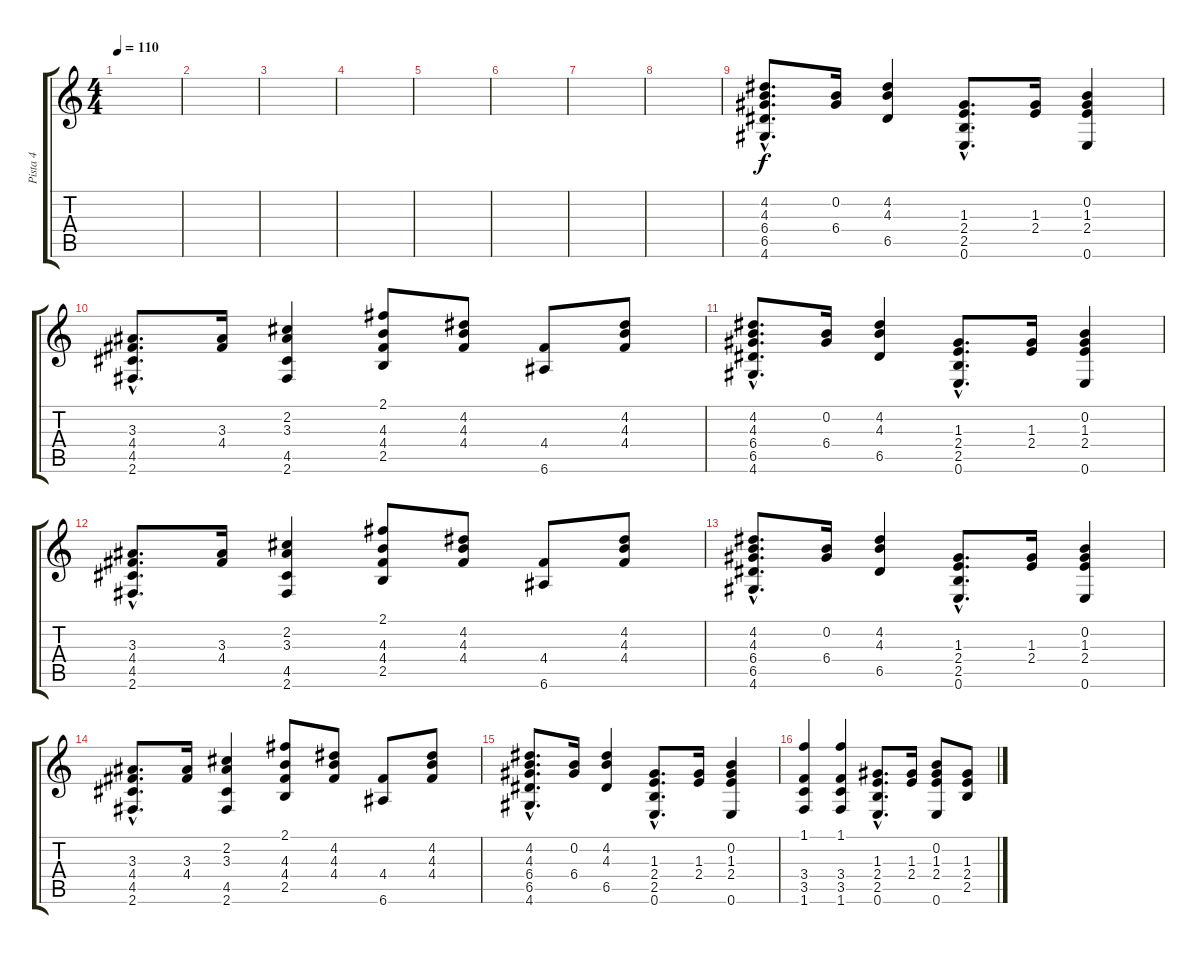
\track ("Pista 4" "Pista 4") {instrument acousticguitarnylon}
\staff {score tabs}
\tuning (E4 B3 G3 D3 A2 E2) {hide}
\ts (4 4)
\tempo 110
\clef g2
\ks c
|
|
|
|
|
|
|
|
(4.2{hac} 4.3{hac} 6.4{hac} 6.5{hac} 4.6{hac}).8{d} (0.2 6.4).16 (4.2 4.3 6.5).4 (1.3{hac} 2.4{hac} 2.5{hac} 0.6{hac}).8{d} (1.3 2.4).16 (0.2 1.3 2.4 0.6).4 |
(3.3{hac} 4.4{hac} 4.5{hac} 2.6{hac}).8{d} (3.3 4.4).16 (2.2 3.3 4.5 2.6).4 (2.1 4.3 4.4 2.5).8 (4.2 4.3 4.4).8 (4.4 6.6).8 (4.2 4.3 4.4).8 |
(4.2{hac} 4.3{hac} 6.4{hac} 6.5{hac} 4.6{hac}).8{d} (0.2 6.4).16 (4.2 4.3 6.5).4 (1.3{hac} 2.4{hac} 2.5{hac} 0.6{hac}).8{d} (1.3 2.4).16 (0.2 1.3 2.4 0.6).4 |
(3.3{hac} 4.4{hac} 4.5{hac} 2.6{hac}).8{d} (3.3 4.4).16 (2.2 3.3 4.5 2.6).4 (2.1 4.3 4.4 2.5).8 (4.2 4.3 4.4).8 (4.4 6.6).8 (4.2 4.3 4.4).8 |
(4.2{hac} 4.3{hac} 6.4{hac} 6.5{hac} 4.6{hac}).8{d} (0.2 6.4).16 (4.2 4.3 6.5).4 (1.3{hac} 2.4{hac} 2.5{hac} 0.6{hac}).8{d} (1.3 2.4).16 (0.2 1.3 2.4 0.6).4 |
(3.3{hac} 4.4{hac} 4.5{hac} 2.6{hac}).8{d} (3.3 4.4).16 (2.2 3.3 4.5 2.6).4 (2.1 4.3 4.4 2.5).8 (4.2 4.3 4.4).8 (4.4 6.6).8 (4.2 4.3 4.4).8 |
(4.2{hac} 4.3{hac} 6.4{hac} 6.5{hac} 4.6{hac}).8{d} (0.2 6.4).16 (4.2 4.3 6.5).4 (1.3{hac} 2.4{hac} 2.5{hac} 0.6{hac}).8{d} (1.3 2.4).16 (0.2 1.3 2.4 0.6).4 |
(1.1 3.4 3.5 1.6).4 (1.1 3.4 3.5 1.6).4 (1.3{hac} 2.4{hac} 2.5{hac} 0.6{hac}).8{d} (1.3 2.4).16 (0.2 1.3 2.4 0.6).8 (1.3 2.4 2.5).8
